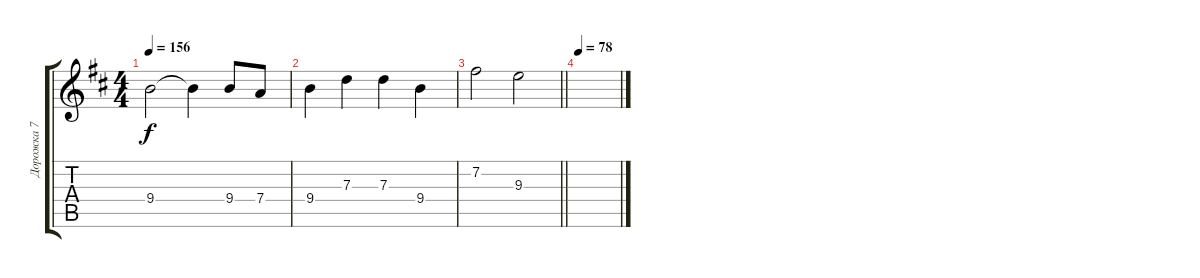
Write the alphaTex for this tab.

\track ("Дорожка 7" "Дорожка 7") {instrument acousticguitarsteel}
\staff {score tabs}
\tuning (E4 B3 G3 D3 A2 E2) {hide}
\ts (4 4)
\tempo 156
\clef g2
\ks bminor
9.4.2{dy f} 9.4{t}.4 9.4.8 7.4.8 |
9.4.4 7.3.4 7.3.4 9.4.4 |
\barLineRight lightlight
7.2.2 9.3.2 |
\tempo 78
